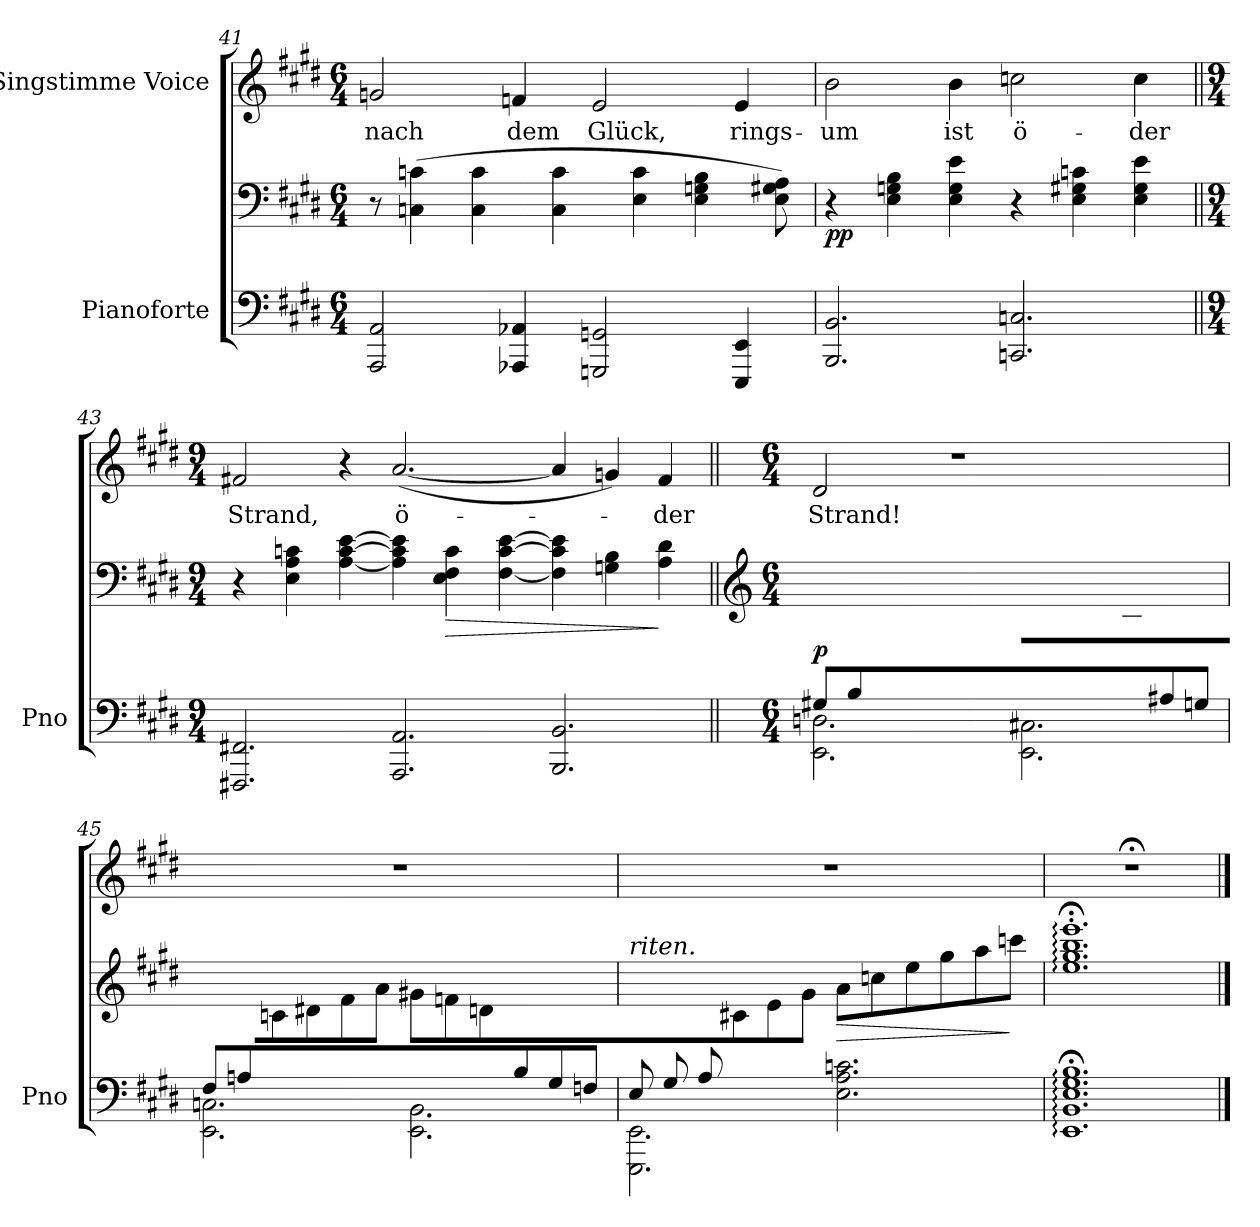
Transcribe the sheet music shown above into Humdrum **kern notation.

**kern	**kern	**dynam	**kern	**text
*part2	*part2	*part2	*part1	*part1
*staff3	*staff2	*staff2/3	*staff1	*staff1
*I"Pianoforte	*	*	*I"Singstimme Voice	*
*I'Pno	*	*	*	*
*clefF4	*clefF4	*	*clefG2	*
*k[f#c#g#d#]	*k[f#c#g#d#]	*	*k[f#c#g#d#]	*
*M6/4	*M6/4	*	*M6/4	*
=41	=41	=41	=41	=41
2AAA/ 2AA/	8r	.	2gn/	nach
.	(4Cn\ 4cn\	.	.	.
.	4C\ 4c\	.	.	.
4AAA-X/ 4AA-X/	.	.	4fn/	dem
.	4C\ 4c\	.	.	.
2GGGn/ 2GGn/	.	.	2e/	Glück,
.	4E\ 4c\	.	.	.
.	4E\ 4Gn\ 4B\	.	.	.
4EEE/ 4EE/	.	.	4e/	rings-
.	8E\ 8G#X\ 8A\)	.	.	.
=42	=42	=42	=42	=42
!	!	!LO:DY:b	!	!
2.BBB/ 2.BB/	4r	pp	2b\	-um
.	4E\ 4Gn\ 4B\	.	.	.
.	4E\ 4G\ 4e\	.	4b\	ist
2.CCn/ 2.Cn/	4r	.	2ccn\	ö-
.	4E\ 4G#X\ 4cn\	.	.	.
.	4E\ 4G#\ 4e\	.	4cc\	-der
=43||	=43||	=43||	=43||	=43||
*M9/4	*M9/4	*	*M9/4	*
2.FFF#X/ 2.FF#X/	4r	.	2f#X/	Strand,
.	4E\ 4A\ 4cn\	.	.	.
.	[4A\ [4c\ [4e\	.	4r	.
2.AAA/ 2.AA/	4A\] 4c\] 4e\]	.	(<[2.a/	ö-
!	!	!LO:HP:b	!	!
.	4E\ 4F#\ 4c\	>	.	.
.	[4F#\ [4c\ [4e\	.	.	.
2.BBB/ 2.BB/	4F#\] 4c\] 4e\]	.	4a/]	.
.	4Gn\ 4B\	.	4gn/)	.
.	4A\ 4d#\	]	4f#/	-der
=44||	=44||	=44||	=44||	=44||
*	*clefG2	*	*	*
*M6/4	*M6/4	*	*M6/4	*
*^	*	*	*	*
!	!	!	!LO:DY:b	!	!
8G#X/L	2.EE\ 2.Dn\	4ryy	p	2d#/	Strand!
8B/	.	.	.	.	.
1ryy	.	8d#X\	.	.	.
.	.	8e\	.	.	.
.	.	8g#\	.	1r	.
.	.	8b\J	.	.	.
.	2.EE\ 2.C#X\	8a#X\L	.	.	.
.	.	8gn\	.	.	.
.	.	8e\	.	.	.
.	.	8c#X\	.	.	.
8A#X/	.	4ryy	.	.	.
8Gn/J	.	.	.	.	.
=45	=45	=45	=45	=45	=45
8F#/L	2.EE\ 2.Cn\	4ryy	.	1.r	.
8An/	.	.	.	.	.
2..ryy	.	8cn\	.	.	.
.	.	8d#X\	.	.	.
.	.	8f#\	.	.	.
.	.	8a\J	.	.	.
.	2.EE\ 2.BB\	8g#X\L	.	.	.
.	.	8fn\	.	.	.
.	.	8dn\	.	.	.
8B/	.	4.ryy	.	.	.
8G#/	.	.	.	.	.
8Fn/J	.	.	.	.	.
=46	=46	=46	=46	=46	=46
!	!	!LO:TX:i:t=riten.	!	!	!
(8E/L	2.EEE\ 2.EE\	4.ryy	.	1.r	.
8G#/	.	.	.	.	.
8A/	.	.	.	.	.
1ryy	.	8c#X\	.	.	.
.	.	8e\	.	.	.
.	.	8g#\J	.	.	.
!	!	!	!LO:HP:b	!	!
.	2.E\ 2.A\ 2.cn\	8a\L	>	.	.
.	.	8ccn\	.	.	.
.	.	8ee\	.	.	.
.	.	8gg#\	.	.	.
.	.	8aa\	.	.	.
8ryy	.	8cccn\J)	]	.	.
*v	*v	*	*	*	*
=47	=47	=47	=47	=47
1.EE:;< 1.BB:;< 1.E:;< 1.G#:;< 1.B:;<	1.ee:;<' 1.gg#:;<' 1.bb:;<' 1.eee:;<'	.	1.r;<	.
==	==	==	==	==
*-	*-	*-	*-	*-
